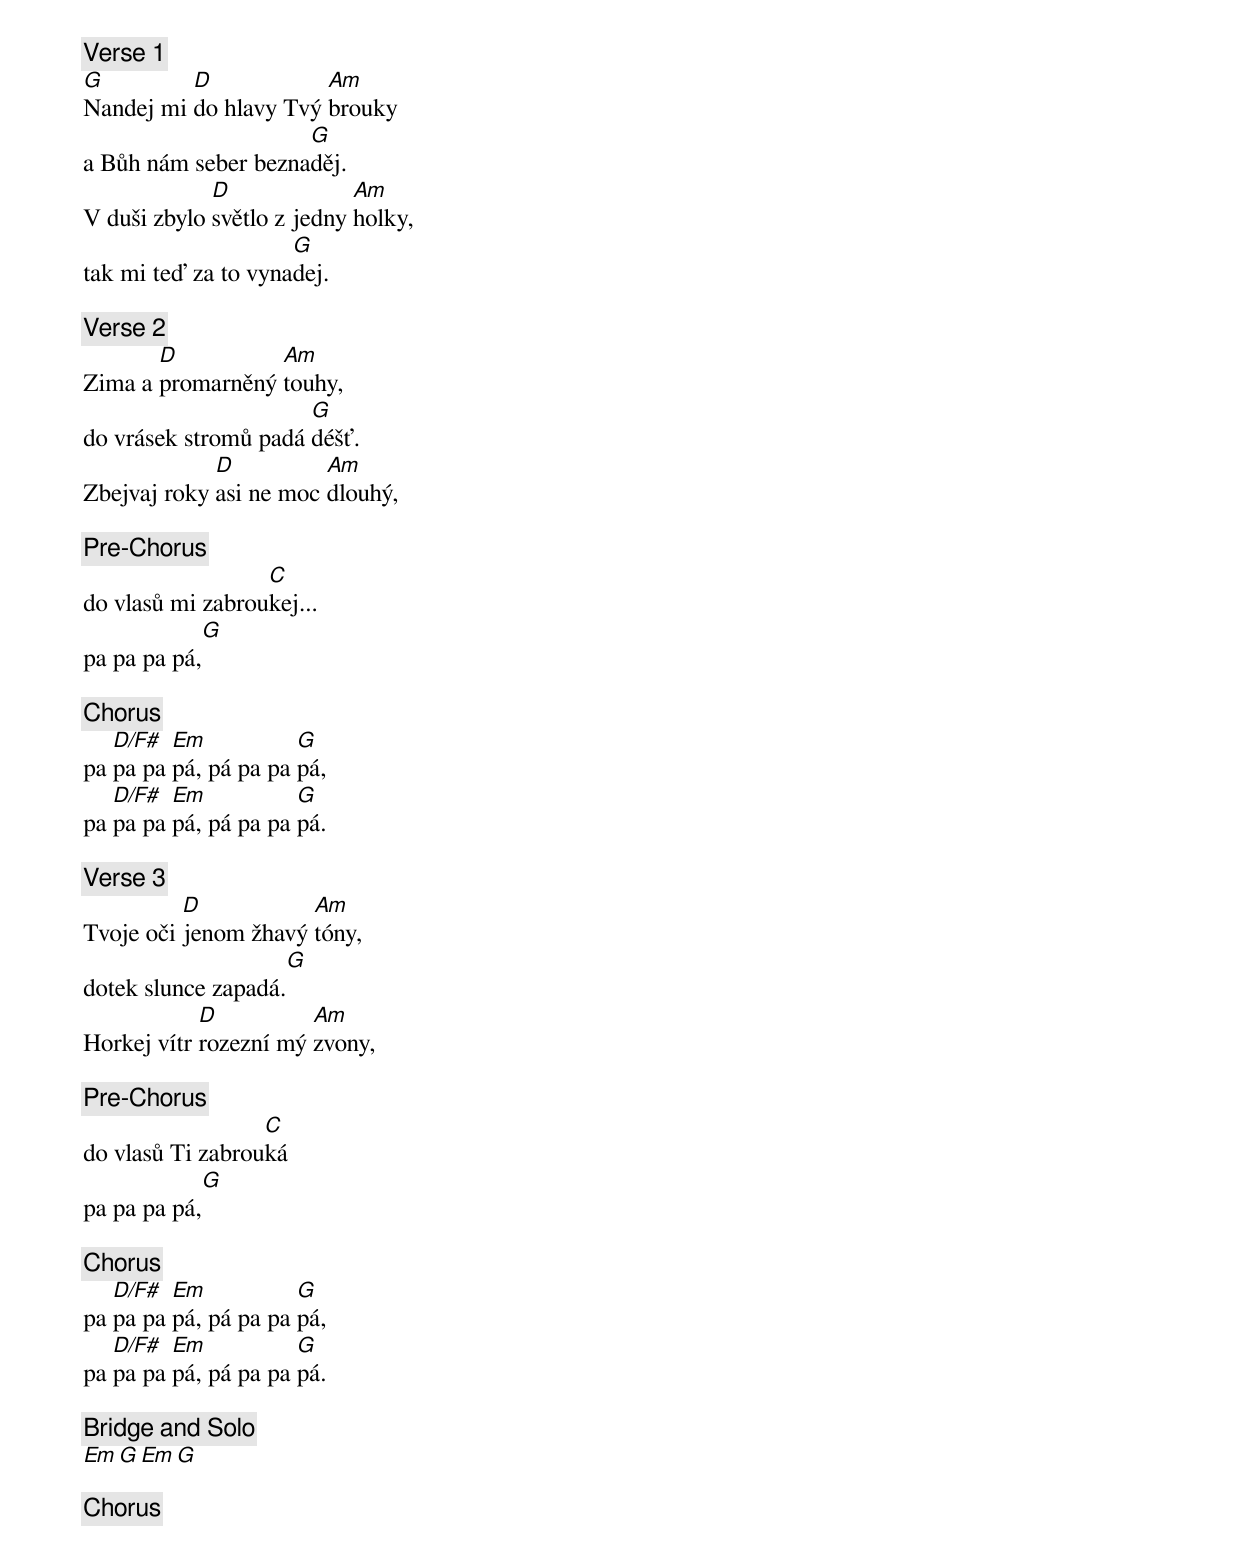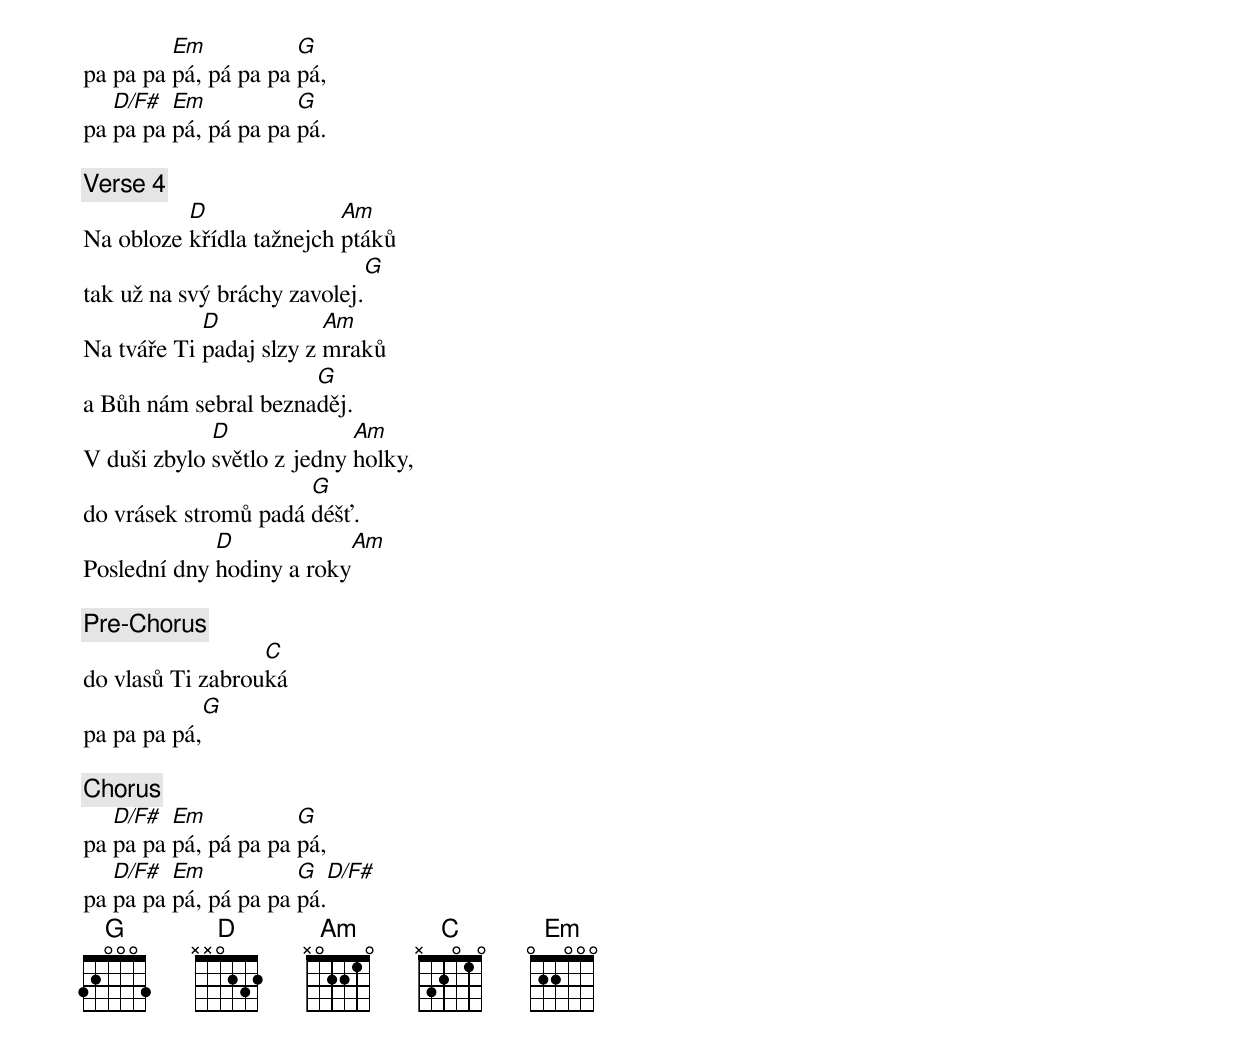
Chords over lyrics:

[Verse 1]
G         D            Am
Nandej mi do hlavy Tvý brouky
                     G
a Bůh nám seber beznaděj.
             D              Am
V duši zbylo světlo z jedny holky,
                     G
tak mi teď za to vynadej.

[Verse 2]
       D          Am
Zima a promarněný touhy,
                      G
do vrásek stromů padá déšť.
             D          Am
Zbejvaj roky asi ne moc dlouhý,

[Pre-Chorus]
                  C
do vlasů mi zabroukej...
            G
pa pa pa pá,

[Chorus]
   D/F#  Em           G
pa pa pa pá, pá pa pa pá,
   D/F#  Em           G
pa pa pa pá, pá pa pa pá.

[Verse 3]
          D           Am
Tvoje oči jenom žhavý tóny,
                    G
dotek slunce zapadá.
            D          Am
Horkej vítr rozezní mý zvony,

[Pre-Chorus]
                  C
do vlasů Ti zabrouká
            G
pa pa pa pá,

[Chorus]
   D/F#  Em           G
pa pa pa pá, pá pa pa pá,
   D/F#  Em           G
pa pa pa pá, pá pa pa pá.

[Bridge and Solo]
Em   G   Em   G

[Chorus]
         Em           G
pa pa pa pá, pá pa pa pá,
   D/F#  Em           G
pa pa pa pá, pá pa pa pá.

[Verse 4]
          D               Am
Na obloze křídla tažnejch ptáků
                             G
tak už na svý bráchy zavolej.
            D            Am
Na tváře Ti padaj slzy z mraků
                      G
a Bůh nám sebral beznaděj.
             D              Am
V duši zbylo světlo z jedny holky,
                      G
do vrásek stromů padá déšť.
             D             Am
Poslední dny hodiny a roky

[Pre-Chorus]
                  C
do vlasů Ti zabrouká
            G
pa pa pa pá,

[Chorus]
   D/F#  Em           G
pa pa pa pá, pá pa pa pá,
   D/F#  Em           G        D/F#
pa pa pa pá, pá pa pa pá.
